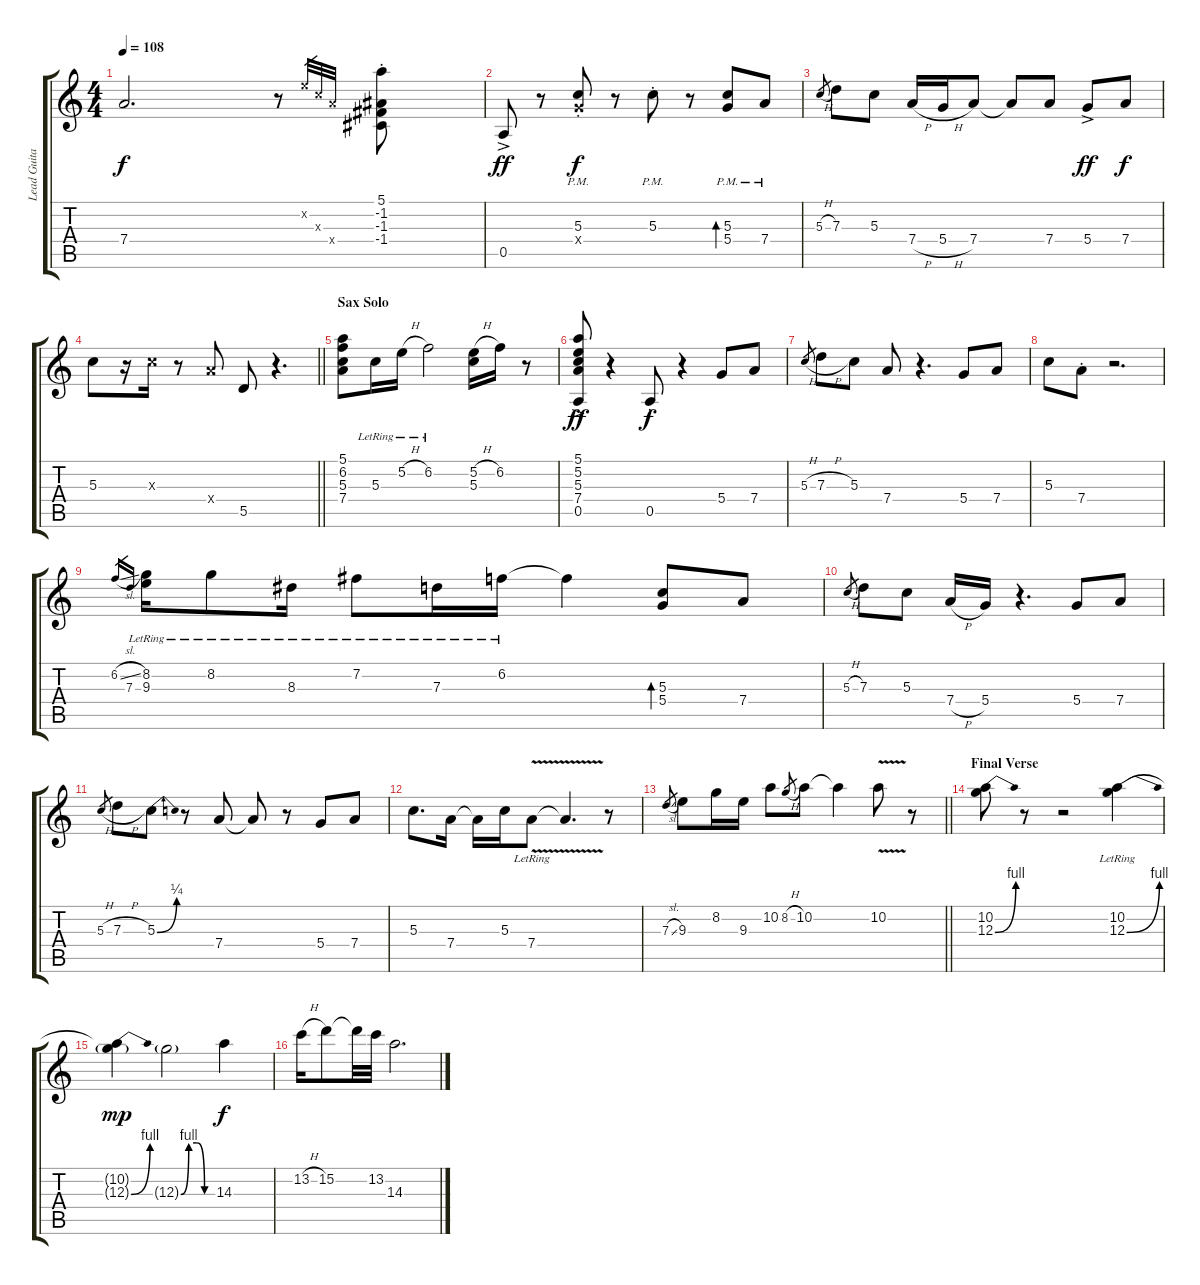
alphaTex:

\track ("Lead Guitar (Ronnie)" "Lead Guita") {instrument electricguitarmuted}
\staff {score tabs}
\tuning (E4 B3 G3 D3 A2 E2) {hide}
\ts (4 4)
\tempo 108
\clef g2
\ks c
7.4{t}.2{d dy f} r.8 5.2{x}.32{gr} 5.3{x}.32{gr} 7.4{x}.32{gr} (5.1{st} -1.2 -1.3 -1.4).8 |
0.5{ac}.8{dy ff} r.8 (5.3{pm st} 5.4{pm st x}).8{dy f} r.8 5.3{pm st}.8 r.8 (5.3{pm} 5.4{pm}).8{bd 30} 7.4{pm}.8 |
5.3{h}.8{gr} 7.3.8 5.3.8 7.4{h}.16 5.4{h}.16 7.4.8 7.4{t}.8 7.4.8 5.4{ac}.8{dy ff} 7.4.8{dy f} |
\barLineRight lightlight
5.3.8 r.16 5.3{x}.16 r.8 7.4{x}.8 5.5.8 r.4{d} |
\section ("" "Sax Solo")
(5.1 6.2 5.3 7.4).8 5.3{lr}.16 5.2{h lr}.16 6.2{lr}.2 (5.2{h} 5.3).16 6.2.16 r.8 |
(5.1{ac} 5.2{ac} 5.3{ac} 7.4{ac} 0.5{ac}).8{dy ff} r.4 0.5{st}.8{dy f} r.4 5.4.8 7.4.8 |
5.3{h}.8{gr} 7.3{h}.8 5.3.8 7.4.8 r.4{d} 5.4.8 7.4.8 |
5.3.8 7.4{st}.8 r.2{d} |
6.2{sl}.16{gr} 7.3.16{gr} (8.2{lr} 9.3{lr}).16 8.2{lr}.8 8.3{lr}.16 7.2{lr}.8 7.3{lr}.16 6.2{lr}.16 6.2{t}.4 (5.3 5.4).8{bd 30} 7.4.8 |
5.3{h}.8{gr} 7.3.8 5.3.8 7.4{h}.16 5.4.16 r.4{d} 5.4.8 7.4.8 |
5.3{h}.8{gr} 7.3{h}.8 5.3{be (bend 0 0 60 1)}.8 r.8 7.4.8 7.4{t}.8 r.8 5.4.8 7.4.8 |
5.3.8{d} 7.4.16 7.4{t}.16 5.3.16 7.4{v lr}.8 7.4{t}.4{d} r.8 |
\barLineRight lightlight
7.3{sl}.8{gr} 9.3.8 8.2.16 9.3.16 10.2.8 8.2{h}.8{gr} 10.2.8 10.2{t}.4 10.2{v}.8 r.8 |
\section ("" "Final Verse")
(10.2 12.3{be (bend 0 0 60 4)}).8 r.8 r.2 (10.2{lr} 12.3{be (bend 0 0 60 4)}).4 |
(10.2{t} 12.3{be (bend 0 0 60 4) g}).4{dy mp} 12.3{be (custom 0 0 15 4 30 4 45 0 60 0) g}.2 14.3.4{dy f} |
13.2{h}.16 15.2.8 15.2{t}.32 13.2.32 14.3.2{d}
